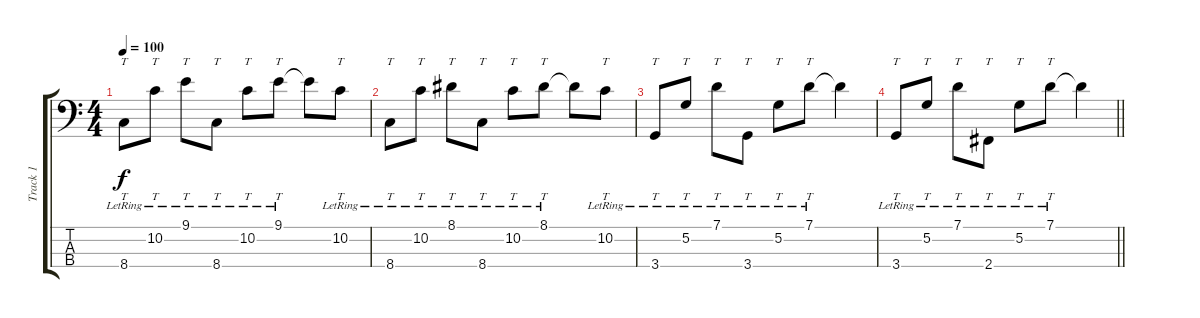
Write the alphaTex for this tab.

\track ("Track 1" "Track 1") {instrument electricbassfinger}
\staff {score tabs}
\tuning (G2 D2 A1 E1) {hide}
\ts (4 4)
\tempo 100
\clef f4
\ks c
8.4{lr}.8{tt dy f} 10.2{lr}.8{tt} 9.1{lr}.8{tt} 8.4{lr}.8{tt} 10.2{lr}.8{tt} 9.1{lr}.8{tt} 9.1{t}.8 10.2{lr}.8{tt} |
8.4{lr}.8{tt} 10.2{lr}.8{tt} 8.1{lr}.8{tt} 8.4{lr}.8{tt} 10.2{lr}.8{tt} 8.1{lr}.8{tt} 8.1{t}.8 10.2{lr}.8{tt} |
3.4{lr}.8{tt} 5.2{lr}.8{tt} 7.1{lr}.8{tt} 3.4{lr}.8{tt} 5.2{lr}.8{tt} 7.1{lr}.8{tt} 7.1{t}.4 |
\barLineRight lightlight
3.4{lr}.8{tt} 5.2{lr}.8{tt} 7.1{lr}.8{tt} 2.4{lr}.8{tt} 5.2{lr}.8{tt} 7.1{lr}.8{tt} 7.1{t}.4
